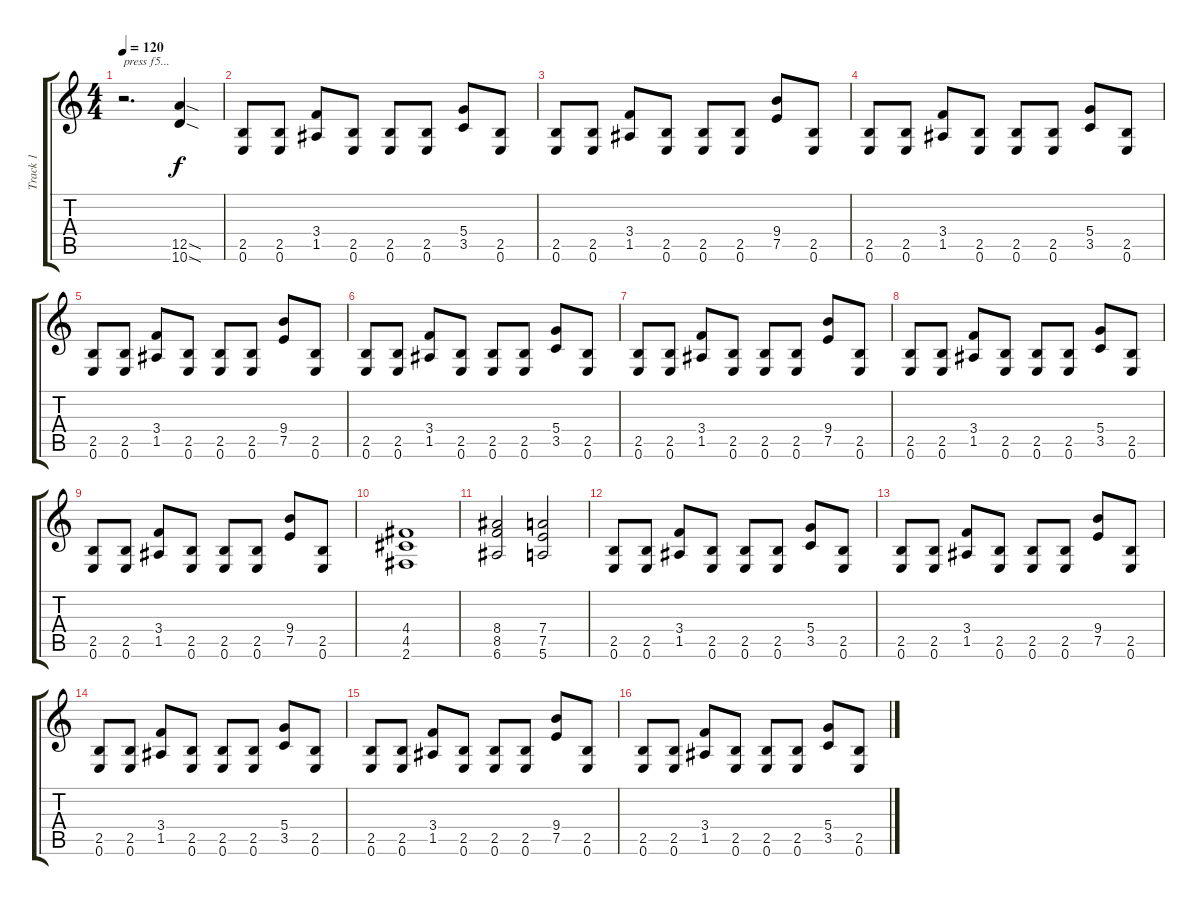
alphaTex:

\track ("Track 1" "Track 1") {instrument distortionguitar}
\staff {score tabs}
\tuning (E4 B3 G3 D3 A2 E2) {hide}
\ts (4 4)
\tempo 120
\clef g2
\ks c
r.2{d txt "press f5..." dy f instrument distortionguitar} (12.5{sod} 10.6{sod}).4 |
(2.5 0.6).8 (2.5 0.6).8 (3.4 1.5).8 (2.5 0.6).8 (2.5 0.6).8 (2.5 0.6).8 (5.4 3.5).8 (2.5 0.6).8 |
(2.5 0.6).8 (2.5 0.6).8 (3.4 1.5).8 (2.5 0.6).8 (2.5 0.6).8 (2.5 0.6).8 (9.4 7.5).8 (2.5 0.6).8 |
(2.5 0.6).8 (2.5 0.6).8 (3.4 1.5).8 (2.5 0.6).8 (2.5 0.6).8 (2.5 0.6).8 (5.4 3.5).8 (2.5 0.6).8 |
(2.5 0.6).8 (2.5 0.6).8 (3.4 1.5).8 (2.5 0.6).8 (2.5 0.6).8 (2.5 0.6).8 (9.4 7.5).8 (2.5 0.6).8 |
(2.5 0.6).8 (2.5 0.6).8 (3.4 1.5).8 (2.5 0.6).8 (2.5 0.6).8 (2.5 0.6).8 (5.4 3.5).8 (2.5 0.6).8 |
(2.5 0.6).8 (2.5 0.6).8 (3.4 1.5).8 (2.5 0.6).8 (2.5 0.6).8 (2.5 0.6).8 (9.4 7.5).8 (2.5 0.6).8 |
(2.5 0.6).8 (2.5 0.6).8 (3.4 1.5).8 (2.5 0.6).8 (2.5 0.6).8 (2.5 0.6).8 (5.4 3.5).8 (2.5 0.6).8 |
(2.5 0.6).8 (2.5 0.6).8 (3.4 1.5).8 (2.5 0.6).8 (2.5 0.6).8 (2.5 0.6).8 (9.4 7.5).8 (2.5 0.6).8 |
(4.4 4.5 2.6).1 |
(8.4 8.5 6.6).2 (7.4 7.5 5.6).2 |
(2.5 0.6).8 (2.5 0.6).8 (3.4 1.5).8 (2.5 0.6).8 (2.5 0.6).8 (2.5 0.6).8 (5.4 3.5).8 (2.5 0.6).8 |
(2.5 0.6).8 (2.5 0.6).8 (3.4 1.5).8 (2.5 0.6).8 (2.5 0.6).8 (2.5 0.6).8 (9.4 7.5).8 (2.5 0.6).8 |
(2.5 0.6).8 (2.5 0.6).8 (3.4 1.5).8 (2.5 0.6).8 (2.5 0.6).8 (2.5 0.6).8 (5.4 3.5).8 (2.5 0.6).8 |
(2.5 0.6).8 (2.5 0.6).8 (3.4 1.5).8 (2.5 0.6).8 (2.5 0.6).8 (2.5 0.6).8 (9.4 7.5).8 (2.5 0.6).8 |
(2.5 0.6).8 (2.5 0.6).8 (3.4 1.5).8 (2.5 0.6).8 (2.5 0.6).8 (2.5 0.6).8 (5.4 3.5).8 (2.5 0.6).8
